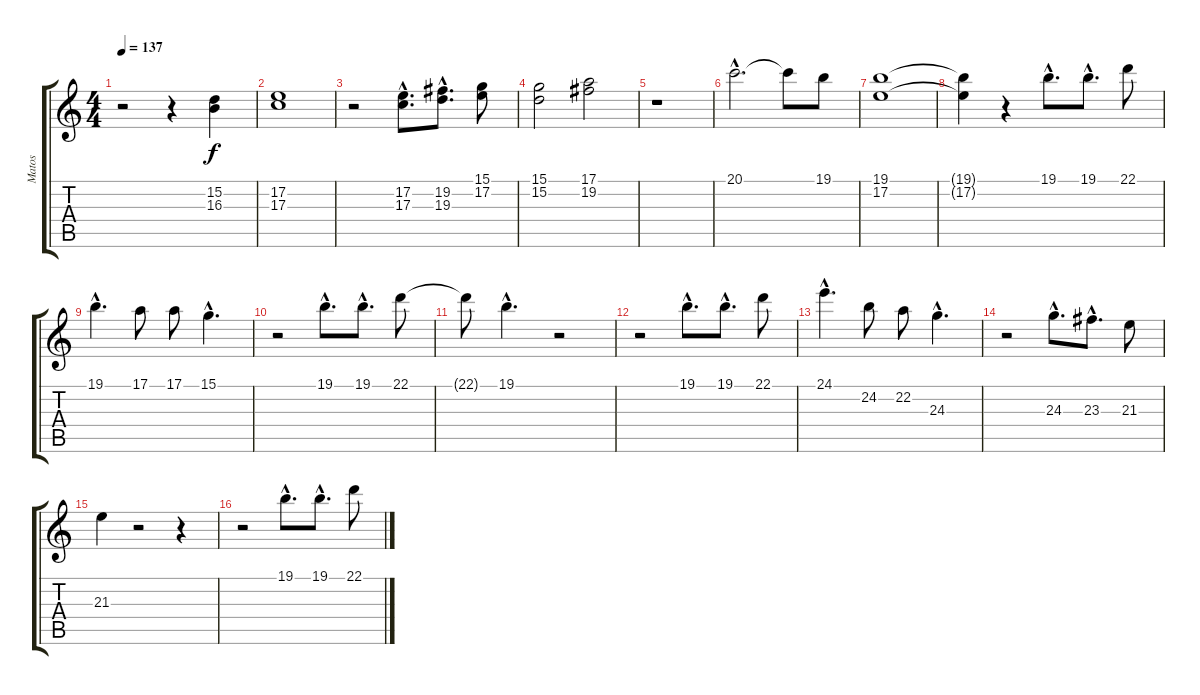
\track ("Matos" "Matos") {instrument lead6voice}
\staff {score tabs}
\tuning (E4 B3 G3 D3 A2 E2) {hide}
\ts (4 4)
\tempo 137
\clef g2
\ks c
r.2{dy f} r.4 (15.2 16.3).4 |
(17.2 17.3).1 |
r.2 (17.2{hac} 17.3{hac}).8{d} (19.2{hac} 19.3{hac}).8{d} (15.1 17.2).8 |
(15.1 15.2).2 (17.1 19.2).2 |
r.1 |
20.1{hac}.2{d} 20.1{t}.8 19.1.8 |
(19.1 17.2).1 |
(19.1{t} 17.2{t}).4 r.4 19.1{hac}.8{d} 19.1{hac}.8{d} 22.1.8 |
19.1{hac}.4{d} 17.1.8 17.1.8 15.1{hac}.4{d} |
r.2 19.1{hac}.8{d} 19.1{hac}.8{d} 22.1.8 |
22.1{t}.8 19.1{hac}.4{d} r.2 |
r.2 19.1{hac}.8{d} 19.1{hac}.8{d} 22.1.8 |
24.1{hac}.4{d} 24.2.8 22.2.8 24.3{hac}.4{d} |
r.2 24.3{hac}.8{d} 23.3{hac}.8{d} 21.3.8 |
21.3.4 r.2 r.4 |
r.2 19.1{hac}.8{d} 19.1{hac}.8{d} 22.1.8
